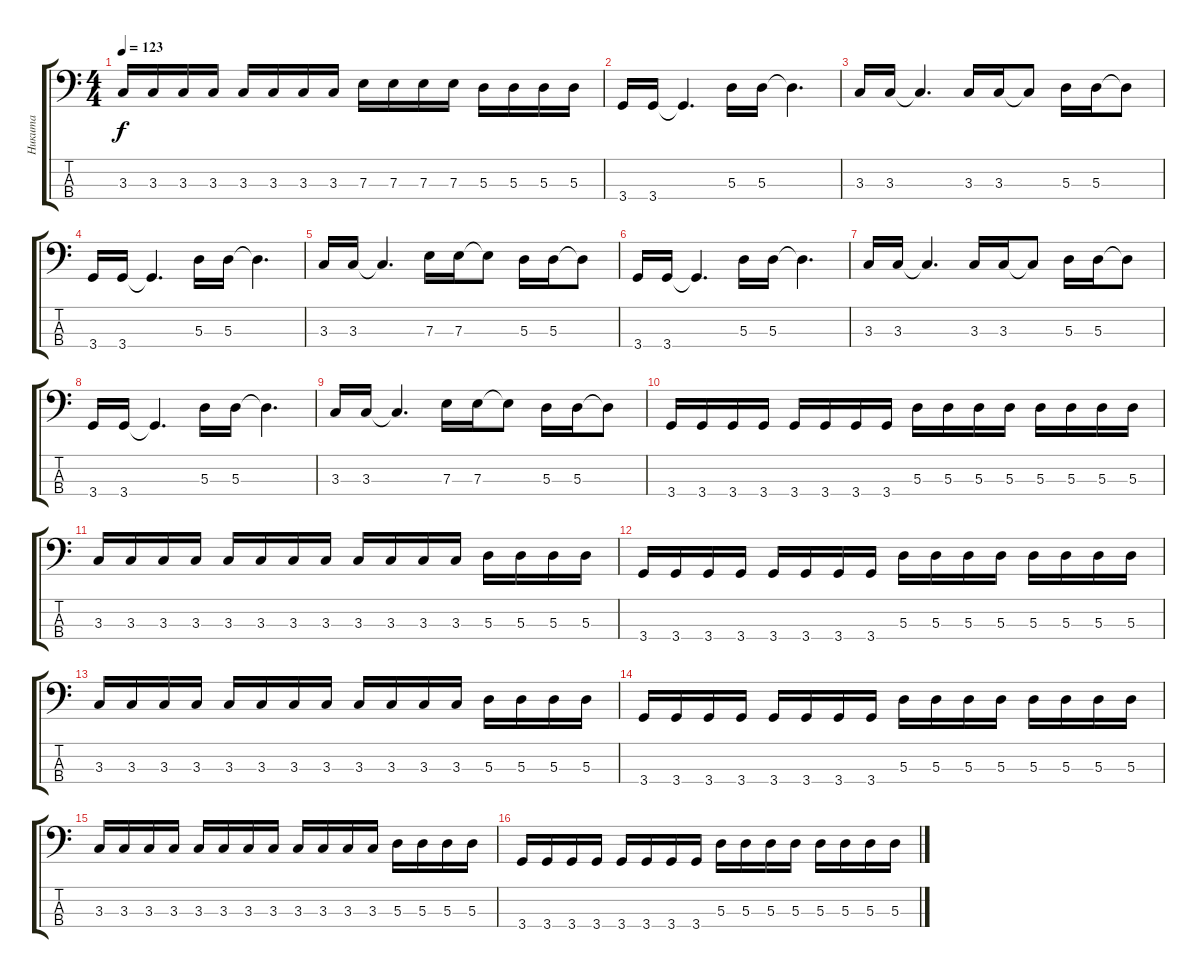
\track ("Никита" "Никита") {instrument electricbasspick}
\staff {score tabs}
\tuning (G2 D2 A1 E1) {hide}
\ts (4 4)
\tempo 123
\clef f4
\ks c
3.3.16{dy f} 3.3.16 3.3.16 3.3.16 3.3.16 3.3.16 3.3.16 3.3.16 7.3.16 7.3.16 7.3.16 7.3.16 5.3.16 5.3.16 5.3.16 5.3.16 |
3.4.16 3.4.16 3.4{t}.4{d} 5.3.16 5.3.16 5.3{t}.4{d} |
3.3.16 3.3.16 3.3{t}.4{d} 3.3.16 3.3.16 3.3{t}.8 5.3.16 5.3.16 5.3{t}.8 |
3.4.16 3.4.16 3.4{t}.4{d} 5.3.16 5.3.16 5.3{t}.4{d} |
3.3.16 3.3.16 3.3{t}.4{d} 7.3.16 7.3.16 7.3{t}.8 5.3.16 5.3.16 5.3{t}.8 |
3.4.16 3.4.16 3.4{t}.4{d} 5.3.16 5.3.16 5.3{t}.4{d} |
3.3.16 3.3.16 3.3{t}.4{d} 3.3.16 3.3.16 3.3{t}.8 5.3.16 5.3.16 5.3{t}.8 |
3.4.16 3.4.16 3.4{t}.4{d} 5.3.16 5.3.16 5.3{t}.4{d} |
3.3.16 3.3.16 3.3{t}.4{d} 7.3.16 7.3.16 7.3{t}.8 5.3.16 5.3.16 5.3{t}.8 |
3.4.16 3.4.16 3.4.16 3.4.16 3.4.16 3.4.16 3.4.16 3.4.16 5.3.16 5.3.16 5.3.16 5.3.16 5.3.16 5.3.16 5.3.16 5.3.16 |
3.3.16 3.3.16 3.3.16 3.3.16 3.3.16 3.3.16 3.3.16 3.3.16 3.3.16 3.3.16 3.3.16 3.3.16 5.3.16 5.3.16 5.3.16 5.3.16 |
3.4.16 3.4.16 3.4.16 3.4.16 3.4.16 3.4.16 3.4.16 3.4.16 5.3.16 5.3.16 5.3.16 5.3.16 5.3.16 5.3.16 5.3.16 5.3.16 |
3.3.16 3.3.16 3.3.16 3.3.16 3.3.16 3.3.16 3.3.16 3.3.16 3.3.16 3.3.16 3.3.16 3.3.16 5.3.16 5.3.16 5.3.16 5.3.16 |
3.4.16 3.4.16 3.4.16 3.4.16 3.4.16 3.4.16 3.4.16 3.4.16 5.3.16 5.3.16 5.3.16 5.3.16 5.3.16 5.3.16 5.3.16 5.3.16 |
3.3.16 3.3.16 3.3.16 3.3.16 3.3.16 3.3.16 3.3.16 3.3.16 3.3.16 3.3.16 3.3.16 3.3.16 5.3.16 5.3.16 5.3.16 5.3.16 |
3.4.16 3.4.16 3.4.16 3.4.16 3.4.16 3.4.16 3.4.16 3.4.16 5.3.16 5.3.16 5.3.16 5.3.16 5.3.16 5.3.16 5.3.16 5.3.16
